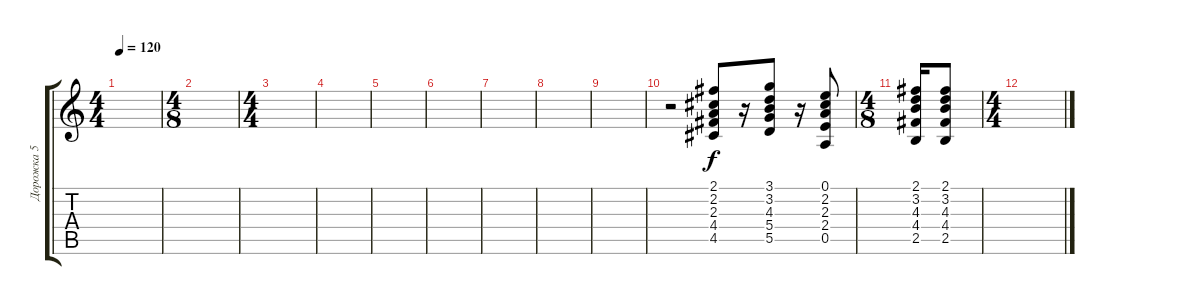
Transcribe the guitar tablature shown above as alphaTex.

\track ("Дорожка 5" "Дорожка 5") {instrument acousticguitarsteel}
\staff {score tabs}
\tuning (E4 B3 G3 D3 A2 E2) {hide}
\ts (4 4)
\tempo 120
\clef g2
\ks c
|
\ts (4 8)
|
\ts (4 4)
|
|
|
|
|
|
|
r.2 (2.1 2.2 2.3 4.4 4.5).8 r.16 (3.1 3.2 4.3 5.4 5.5).8 r.16 (0.1 2.2 2.3 2.4 0.5).8 |
\ts (4 8)
(2.1 3.2 4.3 4.4 2.5).16 (2.1 3.2 4.3 4.4 2.5).8 |
\ts (4 4)
